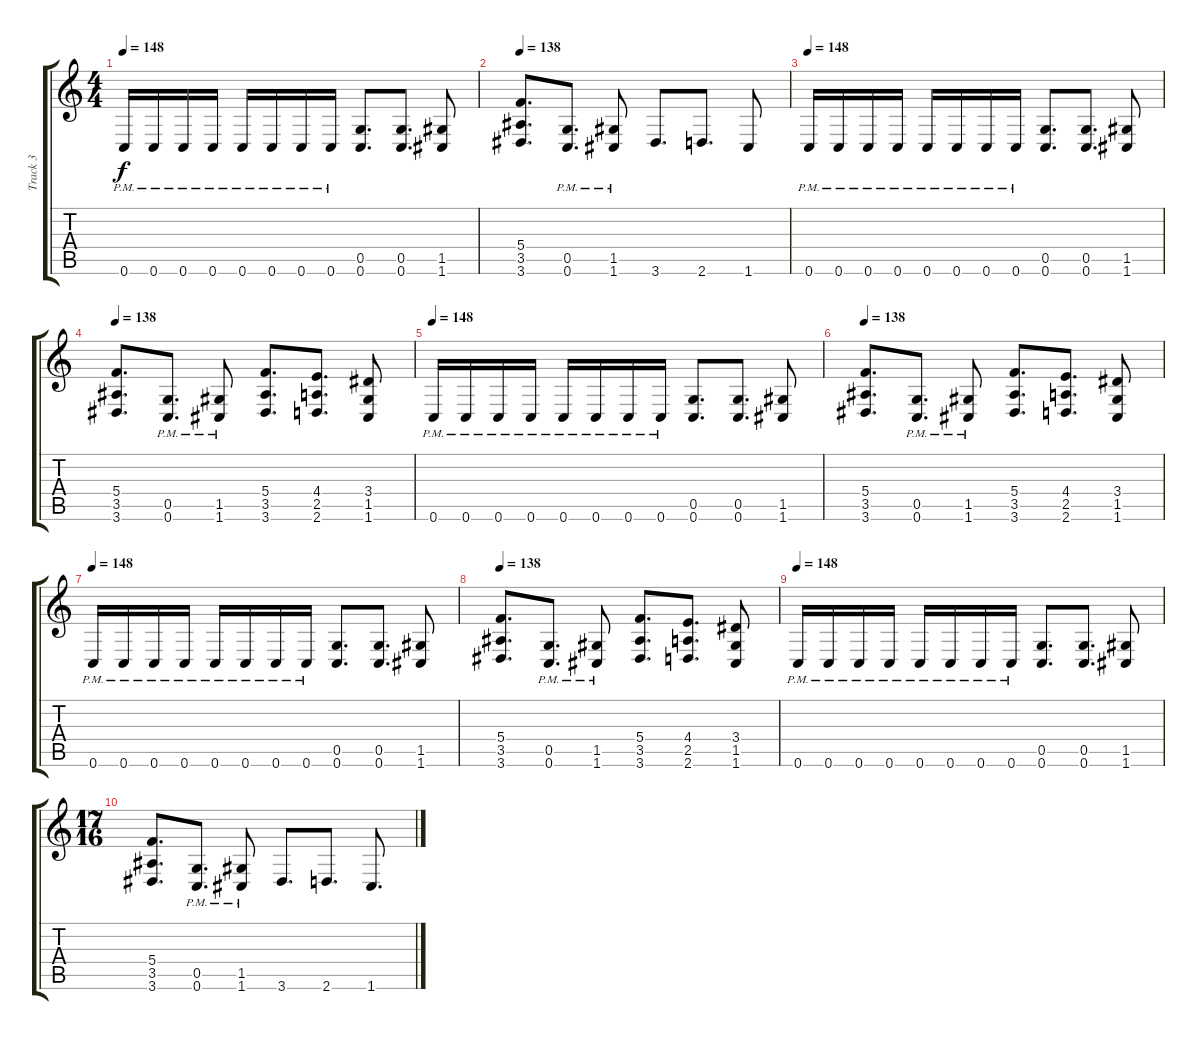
\track ("Track 3" "Track 3") {instrument distortionguitar}
\staff {score tabs}
\tuning (D4 A3 F3 C3 G2 C2) {hide}
\ts (4 4)
\tempo 148
\clef g2
\ks c
0.6{pm}.16{dy f} 0.6{pm}.16 0.6{pm}.16 0.6{pm}.16 0.6{pm}.16 0.6{pm}.16 0.6{pm}.16 0.6{pm}.16 (0.5 0.6).8{d} (0.5 0.6).8{d} (1.5 1.6).8 |
\tempo 138
(5.4 3.5 3.6).8{d} (0.5{pm} 0.6{pm}).8{d} (1.5{pm} 1.6{pm}).8 3.6.8{d} 2.6.8{d} 1.6.8 |
\tempo 148
0.6{pm}.16 0.6{pm}.16 0.6{pm}.16 0.6{pm}.16 0.6{pm}.16 0.6{pm}.16 0.6{pm}.16 0.6{pm}.16 (0.5 0.6).8{d} (0.5 0.6).8{d} (1.5 1.6).8 |
\tempo 138
(5.4 3.5 3.6).8{d} (0.5{pm} 0.6{pm}).8{d} (1.5{pm} 1.6{pm}).8 (5.4 3.5 3.6).8{d} (4.4 2.5 2.6).8{d} (3.4 1.5 1.6).8 |
\tempo 148
0.6{pm}.16 0.6{pm}.16 0.6{pm}.16 0.6{pm}.16 0.6{pm}.16 0.6{pm}.16 0.6{pm}.16 0.6{pm}.16 (0.5 0.6).8{d} (0.5 0.6).8{d} (1.5 1.6).8 |
\tempo 138
(5.4 3.5 3.6).8{d} (0.5{pm} 0.6{pm}).8{d} (1.5{pm} 1.6{pm}).8 (5.4 3.5 3.6).8{d} (4.4 2.5 2.6).8{d} (3.4 1.5 1.6).8 |
\tempo 148
0.6{pm}.16 0.6{pm}.16 0.6{pm}.16 0.6{pm}.16 0.6{pm}.16 0.6{pm}.16 0.6{pm}.16 0.6{pm}.16 (0.5 0.6).8{d} (0.5 0.6).8{d} (1.5 1.6).8 |
\tempo 138
(5.4 3.5 3.6).8{d} (0.5{pm} 0.6{pm}).8{d} (1.5{pm} 1.6{pm}).8 (5.4 3.5 3.6).8{d} (4.4 2.5 2.6).8{d} (3.4 1.5 1.6).8 |
\tempo 148
0.6{pm}.16 0.6{pm}.16 0.6{pm}.16 0.6{pm}.16 0.6{pm}.16 0.6{pm}.16 0.6{pm}.16 0.6{pm}.16 (0.5 0.6).8{d} (0.5 0.6).8{d} (1.5 1.6).8 |
\ts (17 16)
(5.4 3.5 3.6).8{d} (0.5{pm} 0.6{pm}).8{d} (1.5{pm} 1.6{pm}).8 3.6.8{d} 2.6.8{d} 1.6.8{d}
